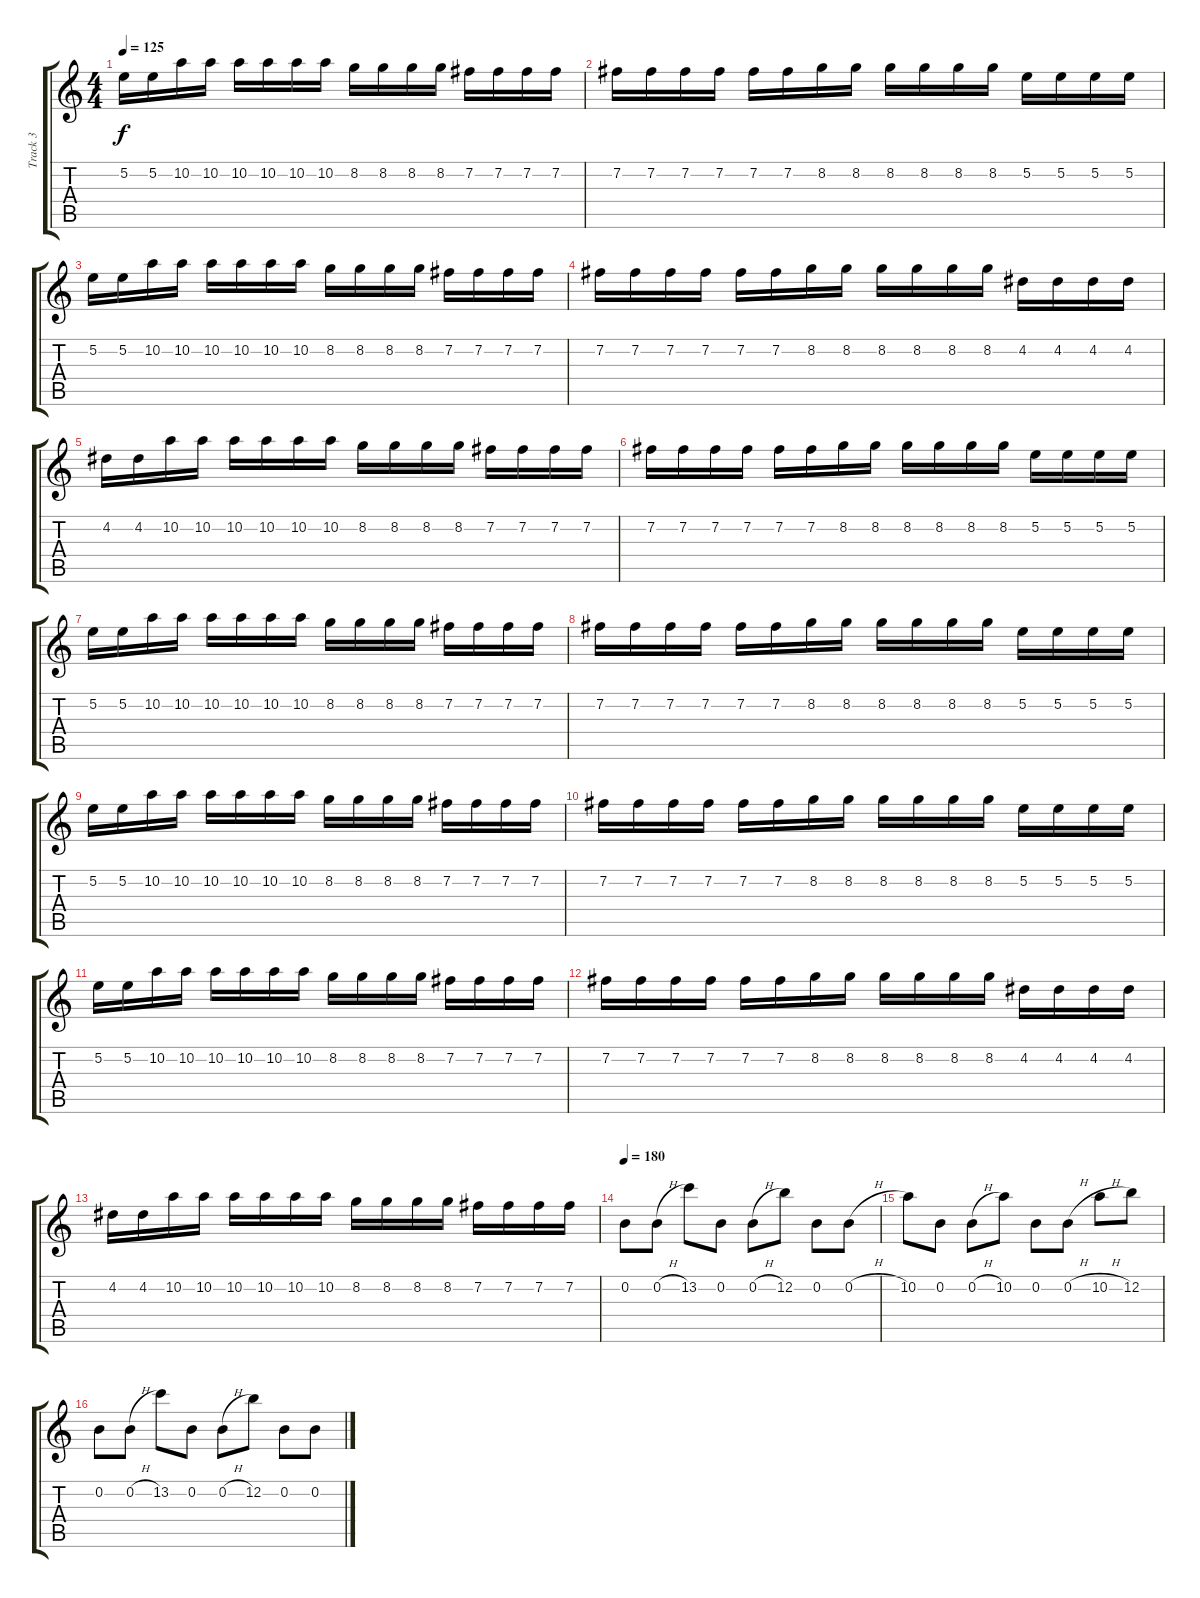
\track ("Track 3" "Track 3") {instrument distortionguitar}
\staff {score tabs}
\tuning (E4 B3 G3 D3 A2 E2) {hide}
\ts (4 4)
\tempo 125
\clef g2
\ks c
5.2.16{dy f} 5.2.16 10.2.16 10.2.16 10.2.16 10.2.16 10.2.16 10.2.16 8.2.16 8.2.16 8.2.16 8.2.16 7.2.16 7.2.16 7.2.16 7.2.16 |
7.2.16 7.2.16 7.2.16 7.2.16 7.2.16 7.2.16 8.2.16 8.2.16 8.2.16 8.2.16 8.2.16 8.2.16 5.2.16 5.2.16 5.2.16 5.2.16 |
5.2.16 5.2.16 10.2.16 10.2.16 10.2.16 10.2.16 10.2.16 10.2.16 8.2.16 8.2.16 8.2.16 8.2.16 7.2.16 7.2.16 7.2.16 7.2.16 |
7.2.16 7.2.16 7.2.16 7.2.16 7.2.16 7.2.16 8.2.16 8.2.16 8.2.16 8.2.16 8.2.16 8.2.16 4.2.16 4.2.16 4.2.16 4.2.16 |
4.2.16 4.2.16 10.2.16 10.2.16 10.2.16 10.2.16 10.2.16 10.2.16 8.2.16 8.2.16 8.2.16 8.2.16 7.2.16 7.2.16 7.2.16 7.2.16 |
7.2.16 7.2.16 7.2.16 7.2.16 7.2.16 7.2.16 8.2.16 8.2.16 8.2.16 8.2.16 8.2.16 8.2.16 5.2.16 5.2.16 5.2.16 5.2.16 |
5.2.16 5.2.16 10.2.16 10.2.16 10.2.16 10.2.16 10.2.16 10.2.16 8.2.16 8.2.16 8.2.16 8.2.16 7.2.16 7.2.16 7.2.16 7.2.16 |
7.2.16 7.2.16 7.2.16 7.2.16 7.2.16 7.2.16 8.2.16 8.2.16 8.2.16 8.2.16 8.2.16 8.2.16 5.2.16 5.2.16 5.2.16 5.2.16 |
5.2.16 5.2.16 10.2.16 10.2.16 10.2.16 10.2.16 10.2.16 10.2.16 8.2.16 8.2.16 8.2.16 8.2.16 7.2.16 7.2.16 7.2.16 7.2.16 |
7.2.16 7.2.16 7.2.16 7.2.16 7.2.16 7.2.16 8.2.16 8.2.16 8.2.16 8.2.16 8.2.16 8.2.16 5.2.16 5.2.16 5.2.16 5.2.16 |
5.2.16 5.2.16 10.2.16 10.2.16 10.2.16 10.2.16 10.2.16 10.2.16 8.2.16 8.2.16 8.2.16 8.2.16 7.2.16 7.2.16 7.2.16 7.2.16 |
7.2.16 7.2.16 7.2.16 7.2.16 7.2.16 7.2.16 8.2.16 8.2.16 8.2.16 8.2.16 8.2.16 8.2.16 4.2.16 4.2.16 4.2.16 4.2.16 |
4.2.16 4.2.16 10.2.16 10.2.16 10.2.16 10.2.16 10.2.16 10.2.16 8.2.16 8.2.16 8.2.16 8.2.16 7.2.16 7.2.16 7.2.16 7.2.16 |
\tempo 180
0.2.8 0.2{h}.8 13.2.8 0.2.8 0.2{h}.8 12.2.8 0.2.8 0.2{h}.8 |
10.2.8 0.2.8 0.2{h}.8 10.2.8 0.2.8 0.2{h}.8 10.2{h}.8 12.2.8 |
0.2.8 0.2{h}.8 13.2.8 0.2.8 0.2{h}.8 12.2.8 0.2.8 0.2{h}.8
